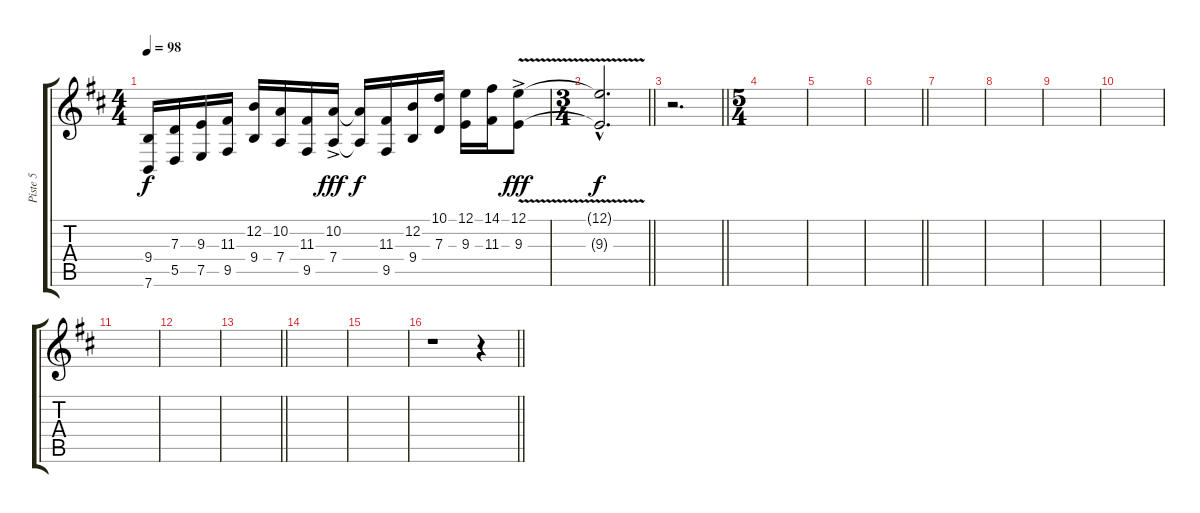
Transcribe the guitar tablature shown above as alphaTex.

\track ("Piste 5" "Piste 5") {instrument stringensemble1}
\staff {score tabs}
\tuning (E4 B3 G3 D3 A2 E2) {hide}
\ts (4 4)
\tempo 98
\clef g2
\ks bminor
(9.4 7.6).16{dy f volume 8 balance 8 instrument stringensemble1} (7.3 5.5).16 (9.3 7.5).16 (11.3 9.5).16 (12.2 9.4).16 (10.2 7.4).16 (11.3 9.5).16 (10.2{ac} 7.4{ac}).16{dy fff} (10.2{t} 7.4{t}).16{dy f} (11.3 9.5).16 (12.2 9.4).16 (10.1 7.3).16 (12.1 9.3).16 (14.1 11.3).16 (12.1{v ac} 9.3{v ac}).8{dy fff} |
\ts (3 4)
\barLineRight lightlight
(12.1{hac t} 9.3{hac t}).2{d dy f} |
\barLineRight lightlight
r.2{d} |
\ts (5 4)
|
|
\barLineRight lightlight
|
|
|
|
|
|
|
\barLineRight lightlight
|
|
|
\barLineRight lightlight
r.1{volume 0 balance 8 instrument stringensemble1} r.4
